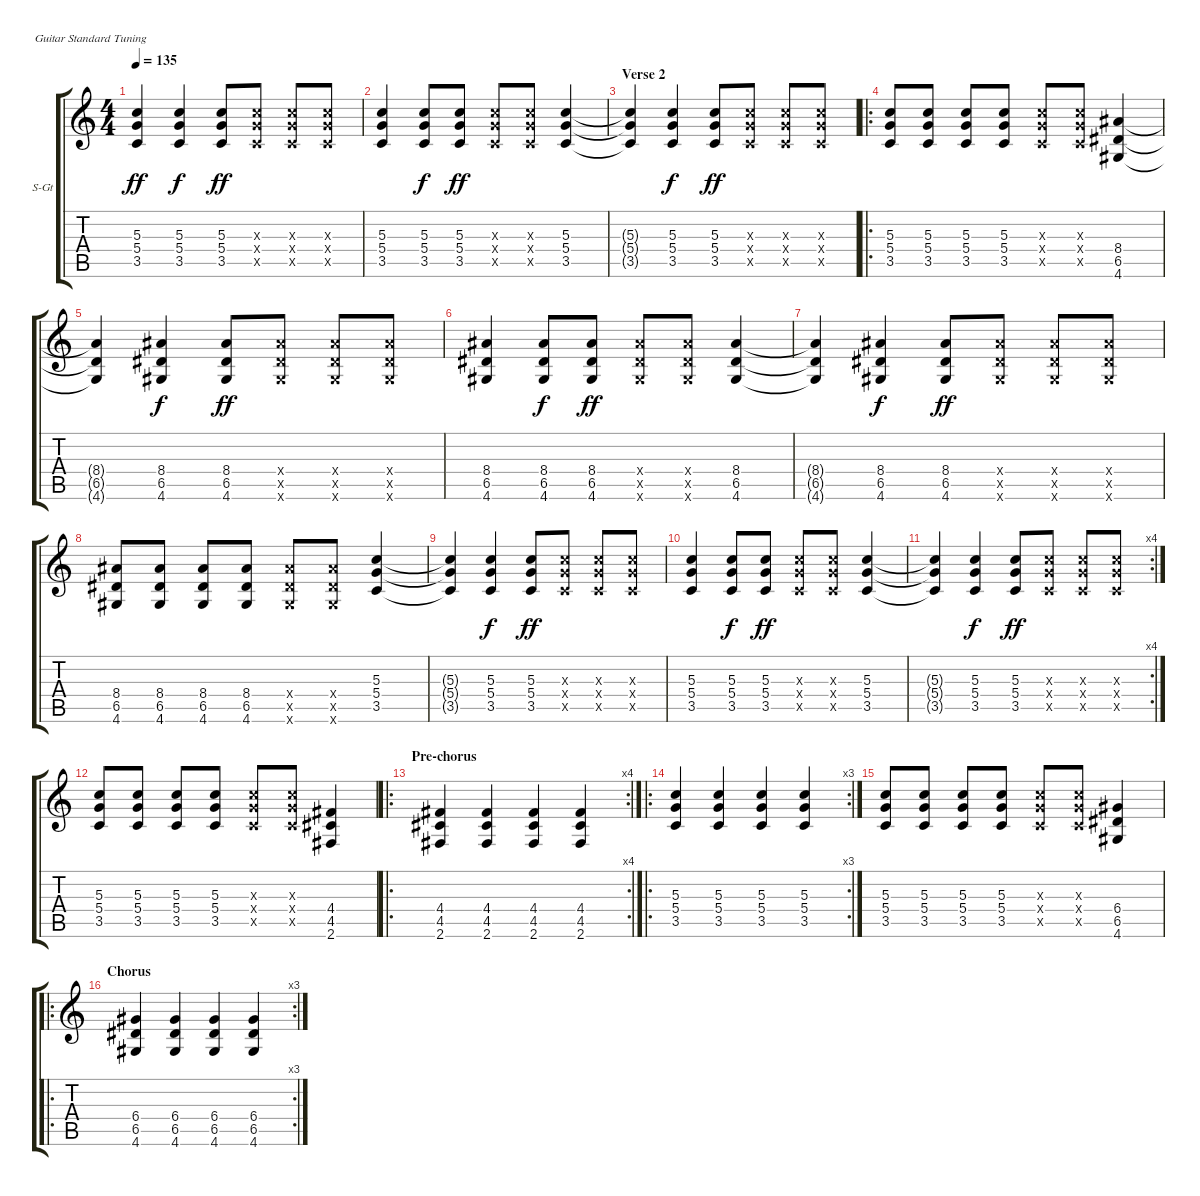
\defaultSystemsLayout 4
\bracketExtendMode groupsimilarinstruments
\firstSystemTrackNameOrientation horizontal
\otherSystemsTrackNameOrientation horizontal
\track ("Steel Guitar" "S-Gt") {instrument acousticguitarsteel}
\staff {score tabs}
\tuning (E4 B3 G3 D3 A2 E2)
\ts (4 4)
\tempo 135
\clef g2
\ks c
(5.3{t} 5.4{t} 3.5{t}).4{dy ff} (3.5 5.4 5.3).4{dy f} (3.5 5.4 5.3).8{dy ff} (3.5{x} 5.4{x} 5.3{x}).8 (3.5{x} 5.4{x} 5.3{x}).8 (3.5{x} 5.4{x} 5.3{x}).8 |
(3.5 5.4 5.3).4 (3.5 5.4 5.3).8{dy f} (3.5 5.4 5.3).8{dy ff} (3.5{x} 5.4{x} 5.3{x}).8 (3.5{x} 5.4{x} 5.3{x}).8 (3.5 5.4 5.3).4 |
\section ("" "Verse 2")
(3.5{t} 5.4{t} 5.3{t}).4 (3.5 5.4 5.3).4{dy f} (3.5 5.4 5.3).8{dy ff} (3.5{x} 5.4{x} 5.3{x}).8 (3.5{x} 5.4{x} 5.3{x}).8 (3.5{x} 5.4{x} 5.3{x}).8 |
\ro
(3.5 5.4 5.3).8 (3.5 5.4 5.3).8 (3.5 5.4 5.3).8 (3.5 5.4 5.3).8 (3.5{x} 5.4{x} 5.3{x}).8 (3.5{x} 5.4{x} 5.3{x}).8 (4.6 6.5 8.4).4 |
(4.6{t} 6.5{t} 8.4{t}).4 (4.6 6.5 8.4).4{dy f} (4.6 6.5 8.4).8{dy ff} (4.6{x} 6.5{x} 8.4{x}).8 (4.6{x} 6.5{x} 8.4{x}).8 (4.6{x} 6.5{x} 8.4{x}).8 |
(4.6 6.5 8.4).4 (4.6 6.5 8.4).8{dy f} (4.6 6.5 8.4).8{dy ff} (4.6{x} 6.5{x} 8.4{x}).8 (4.6{x} 6.5{x} 8.4{x}).8 (4.6 6.5 8.4).4 |
(4.6{t} 6.5{t} 8.4{t}).4 (4.6 6.5 8.4).4{dy f} (4.6 6.5 8.4).8{dy ff} (4.6{x} 6.5{x} 8.4{x}).8 (4.6{x} 6.5{x} 8.4{x}).8 (4.6{x} 6.5{x} 8.4{x}).8 |
(4.6 6.5 8.4).8 (8.4 6.5 4.6).8 (4.6 6.5 8.4).8 (8.4 6.5 4.6).8 (4.6{x} 6.5{x} 8.4{x}).8 (8.4{x} 6.5{x} 4.6{x}).8 (3.5 5.4 5.3).4 |
(5.3{t} 5.4{t} 3.5{t}).4 (3.5 5.4 5.3).4{dy f} (3.5 5.4 5.3).8{dy ff} (3.5{x} 5.4{x} 5.3{x}).8 (3.5{x} 5.4{x} 5.3{x}).8 (3.5{x} 5.4{x} 5.3{x}).8 |
(3.5 5.4 5.3).4 (3.5 5.4 5.3).8{dy f} (3.5 5.4 5.3).8{dy ff} (3.5{x} 5.4{x} 5.3{x}).8 (3.5{x} 5.4{x} 5.3{x}).8 (3.5 5.4 5.3).4 |
\rc 4
(3.5{t} 5.4{t} 5.3{t}).4 (3.5 5.4 5.3).4{dy f} (3.5 5.4 5.3).8{dy ff} (3.5{x} 5.4{x} 5.3{x}).8 (3.5{x} 5.4{x} 5.3{x}).8 (3.5{x} 5.4{x} 5.3{x}).8 |
(3.5 5.4 5.3).8 (3.5 5.4 5.3).8 (3.5 5.4 5.3).8 (3.5 5.4 5.3).8 (3.5{x} 5.4{x} 5.3{x}).8 (3.5{x} 5.4{x} 5.3{x}).8 (2.6 4.5 4.4).4 |
\ro
\rc 4
\section ("" "Pre-chorus")
(2.6 4.5 4.4).4 (2.6 4.4 4.5).4 (2.6 4.4 4.5).4 (2.6 4.4 4.5).4 |
\ro
\rc 3
(3.5 5.4 5.3).4 (5.3 5.4 3.5).4 (5.3 5.4 3.5).4 (5.3 3.5 5.4).4 |
(5.3 5.4 3.5).8 (5.3 5.4 3.5).8 (5.3 5.4 3.5).8 (5.3 5.4 3.5).8 (5.3{x} 5.4{x} 3.5{x}).8 (5.3{x} 5.4{x} 3.5{x}).8 (4.6 6.5 6.4).4 |
\ro
\rc 3
\section ("" "Chorus")
(6.4 6.5 4.6).4 (6.4 6.5 4.6).4 (6.4 6.5 4.6).4 (6.4 6.5 4.6).4
